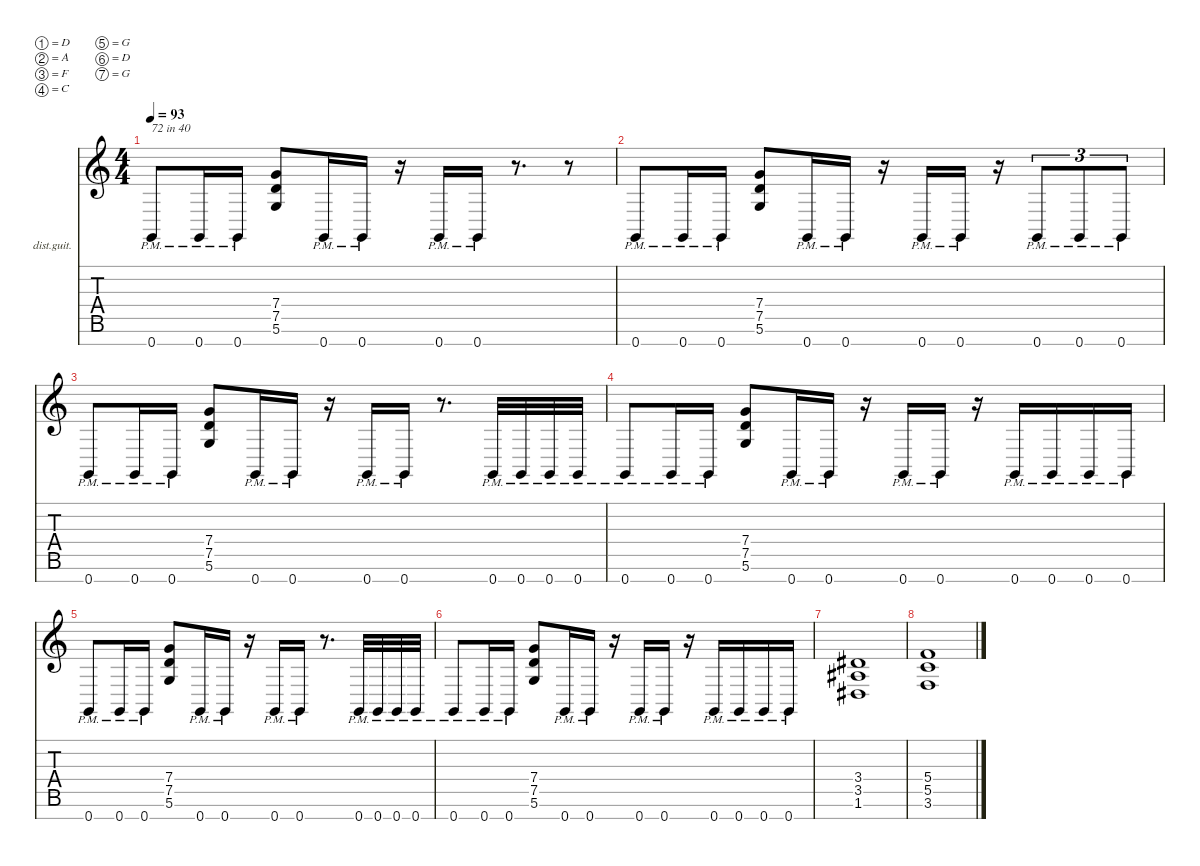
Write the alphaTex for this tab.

\defaultSystemsLayout 2
\hideDynamics
\bracketExtendMode nobrackets
\firstSystemTrackNameOrientation horizontal
\otherSystemsTrackNameOrientation horizontal
\track ("Distortion Guitar" "dist.guit.") {defaultSystemsLayout 2 instrument distortionguitar}
\staff {score tabs}
\tuning (D4 A3 F3 C3 G2 D2 G1)
\ts (4 4)
\tempo 93
\clef g2
\ks c
0.7{pm}.8{txt "72 in 40" dy mf beam Up} 0.7{pm}.16{beam Up} 0.7{pm}.16{beam Up} (5.6 7.5 7.4).8{beam Up} 0.7{pm}.16{beam Up} 0.7{pm}.16{beam Up} r.16{beam Up} 0.7{pm}.16{beam Up} 0.7{pm}.16{beam Up} r.8{d beam Up} r.8{beam Up} |
0.7{pm}.8{beam Up} 0.7{pm}.16{beam Up} 0.7{pm}.16{beam Up} (5.6 7.5 7.4).8{beam Up} 0.7{pm}.16{beam Up} 0.7{pm}.16{beam Up} r.16{beam Up} 0.7{pm}.16{beam Up} 0.7{pm}.16{beam Up} r.16{beam Up} 0.7{pm}.8{tu (3 2) beam Up} 0.7{pm}.8{tu (3 2) beam Up} 0.7{pm}.8{tu (3 2) beam Up} |
0.7{pm}.8{beam Up} 0.7{pm}.16{beam Up} 0.7{pm}.16{beam Up} (5.6 7.5 7.4).8{beam Up} 0.7{pm}.16{beam Up} 0.7{pm}.16{beam Up} r.16{beam Up} 0.7{pm}.16{beam Up} 0.7{pm}.16{beam Up} r.8{d beam Up} 0.7{pm}.32{beam Up} 0.7{pm}.32{beam Up} 0.7{pm}.32{beam Up} 0.7{pm}.32{beam Up} |
0.7{pm}.8{beam Up} 0.7{pm}.16{beam Up} 0.7{pm}.16{beam Up} (5.6 7.5 7.4).8{beam Up} 0.7{pm}.16{beam Up} 0.7{pm}.16{beam Up} r.16{beam Up} 0.7{pm}.16{beam Up} 0.7{pm}.16{beam Up} r.16{beam Up} 0.7{pm}.16{beam Up} 0.7{pm}.16{beam Up} 0.7{pm}.16{beam Up} 0.7{pm}.16{beam Up} |
0.7{pm}.8{beam Up} 0.7{pm}.16{beam Up} 0.7{pm}.16{beam Up} (5.6 7.5 7.4).8{beam Up} 0.7{pm}.16{beam Up} 0.7{pm}.16{beam Up} r.16{beam Up} 0.7{pm}.16{beam Up} 0.7{pm}.16{beam Up} r.8{d beam Up} 0.7{pm}.32{beam Up} 0.7{pm}.32{beam Up} 0.7{pm}.32{beam Up} 0.7{pm}.32{beam Up} |
0.7{pm}.8{beam Up} 0.7{pm}.16{beam Up} 0.7{pm}.16{beam Up} (5.6 7.5 7.4).8{beam Up} 0.7{pm}.16{beam Up} 0.7{pm}.16{beam Up} r.16{beam Up} 0.7{pm}.16{beam Up} 0.7{pm}.16{beam Up} r.16{beam Up} 0.7{pm}.16{beam Up} 0.7{pm}.16{beam Up} 0.7{pm}.16{beam Up} 0.7{pm}.16{beam Up} |
(1.6{acc #} 3.5{acc #} 3.4{acc #}).1{beam Up} |
(3.6 5.5 5.4).1{beam Up}
